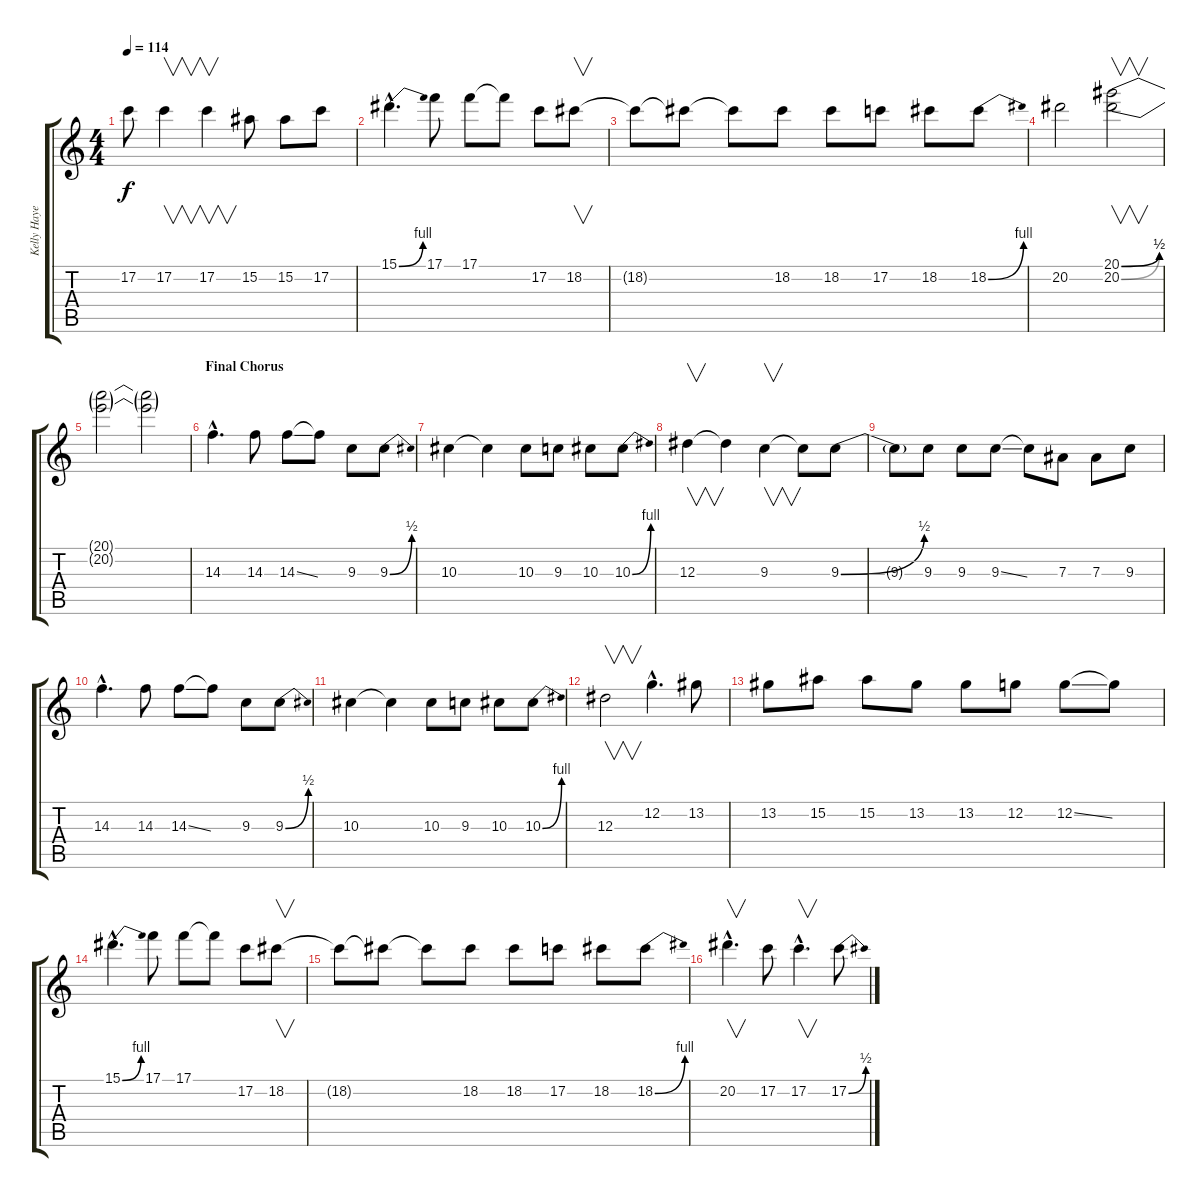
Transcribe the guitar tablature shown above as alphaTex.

\track ("Kelly Hayes (Solo Guitar)" "Kelly Haye") {instrument distortionguitar}
\staff {score tabs}
\tuning (C4 G3 Eb3 Bb2 F2 C2) {hide}
\ts (4 4)
\tempo 114
\clef g2
\ks c
17.2{t}.8{dy f} 17.2.4{v} 17.2.4{v} 15.2.8 15.2.8 17.2.8 |
15.1{be (bend 0 0 60 4) hac}.4{d} 17.1.8 17.1.8 17.1{t}.8 17.2.8 18.2.8{v} |
18.2{t}.8 18.2{t}.8 18.2{t}.8 18.2.8 18.2.8 17.2.8 18.2.8 18.2{be (bend 0 0 60 4)}.8 |
20.2.2 (20.1{be (bend 0 0 60 2)} 20.2{be (bend 0 0 60 2)}).2{v} |
(20.1{t} 20.2{t}).2 (20.1{t} 20.2{t}).2 |
\section ("" "Final Chorus")
14.3{hac}.4{d} 14.3.8 14.3{ss}.8 14.3{t}.8 9.3.8 9.3{be (bend 0 0 60 2)}.8 |
10.3.4 10.3{t}.4 10.3.8 9.3.8 10.3.8 10.3{be (bend 0 0 60 4)}.8 |
12.3.4{v} 12.3{t}.4 9.3.4{v} 9.3{t}.8 9.3{be (bend 0 0 60 2)}.8 |
9.3{t}.8 9.3.8 9.3.8 9.3{ss}.8 9.3{t}.8 7.3.8 7.3.8 9.3.8 |
14.3{hac}.4{d} 14.3.8 14.3{ss}.8 14.3{t}.8 9.3.8 9.3{be (bend 0 0 60 2)}.8 |
10.3.4 10.3{t}.4 10.3.8 9.3.8 10.3.8 10.3{be (bend 0 0 60 4)}.8 |
12.3.2{v} 12.2{hac}.4{d} 13.2.8 |
13.2.8 15.2.8 15.2.8 13.2.8 13.2.8 12.2.8 12.2{ss}.8 12.2{t}.8 |
15.1{be (bend 0 0 60 4) hac}.4{d} 17.1.8 17.1.8 17.1{t}.8 17.2.8 18.2.8{v} |
18.2{t}.8 18.2{t}.8 18.2{t}.8 18.2.8 18.2.8 17.2.8 18.2.8 18.2{be (bend 0 0 60 4)}.8 |
20.2{hac}.4{v d} 17.2.8 17.2{hac}.4{v d} 17.2{be (bend 0 0 60 2)}.8
